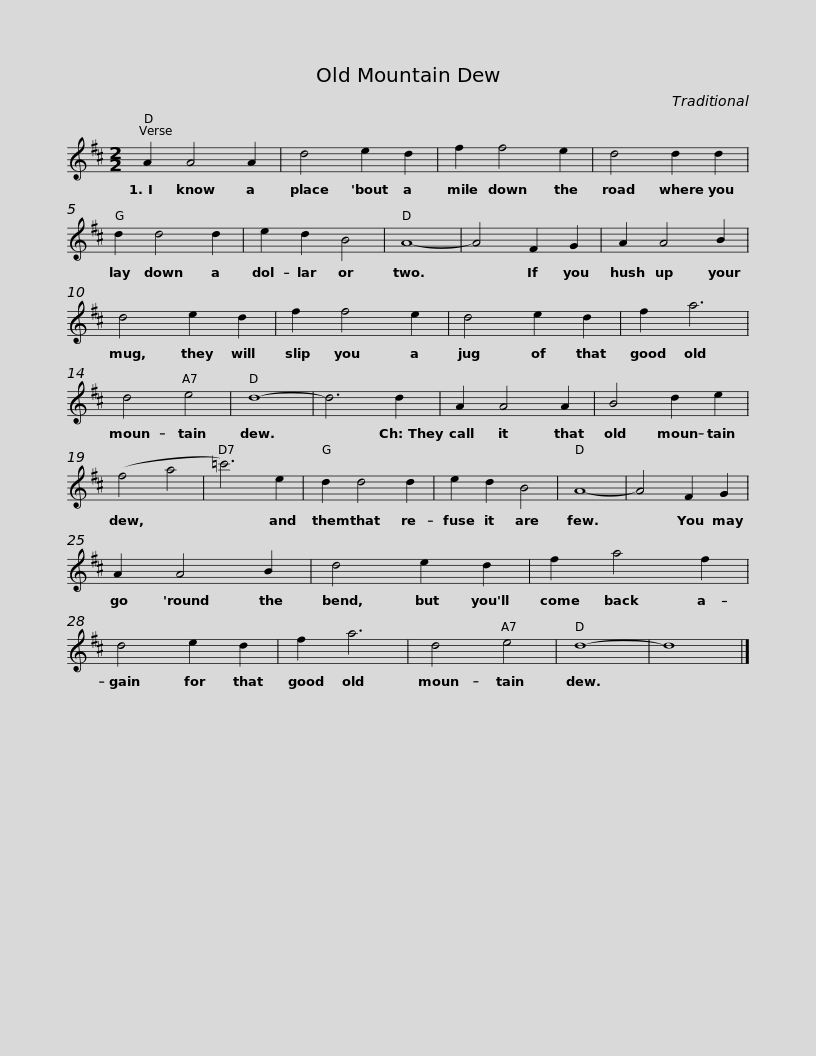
X:1
L:1/8
M:2/2
I:linebreak $
K:D
V:1 treble
V:1
 A2 A4 A2 | d4 e2 d2 | f2 f4 e2 | d4 d2 d2 | d2 d4 d2 | %5
 e2 d2 B4 | A8- |$ A4 F2 G2 | A2 A4 B2 | d4 e2 d2 | %10
 f2 f4 e2 | d4 e2 d2 | f2 a6 | d4 e4 | d8- |$ %15
 d6 d2 | A2 A4 A2 | B4 d2 e2 | (f4 a4 | =c'6) e2 | %20
 d2 d4 d2 | e2 d2 B4 | A8- | A4 F2 G2 |$ A2 A4 B2 | %25
 d4 e2 d2 | f2 a4 f2 | d4 e2 d2 | f2 a6 | d4 e4 | %30
 d8- | d8 |] %32
